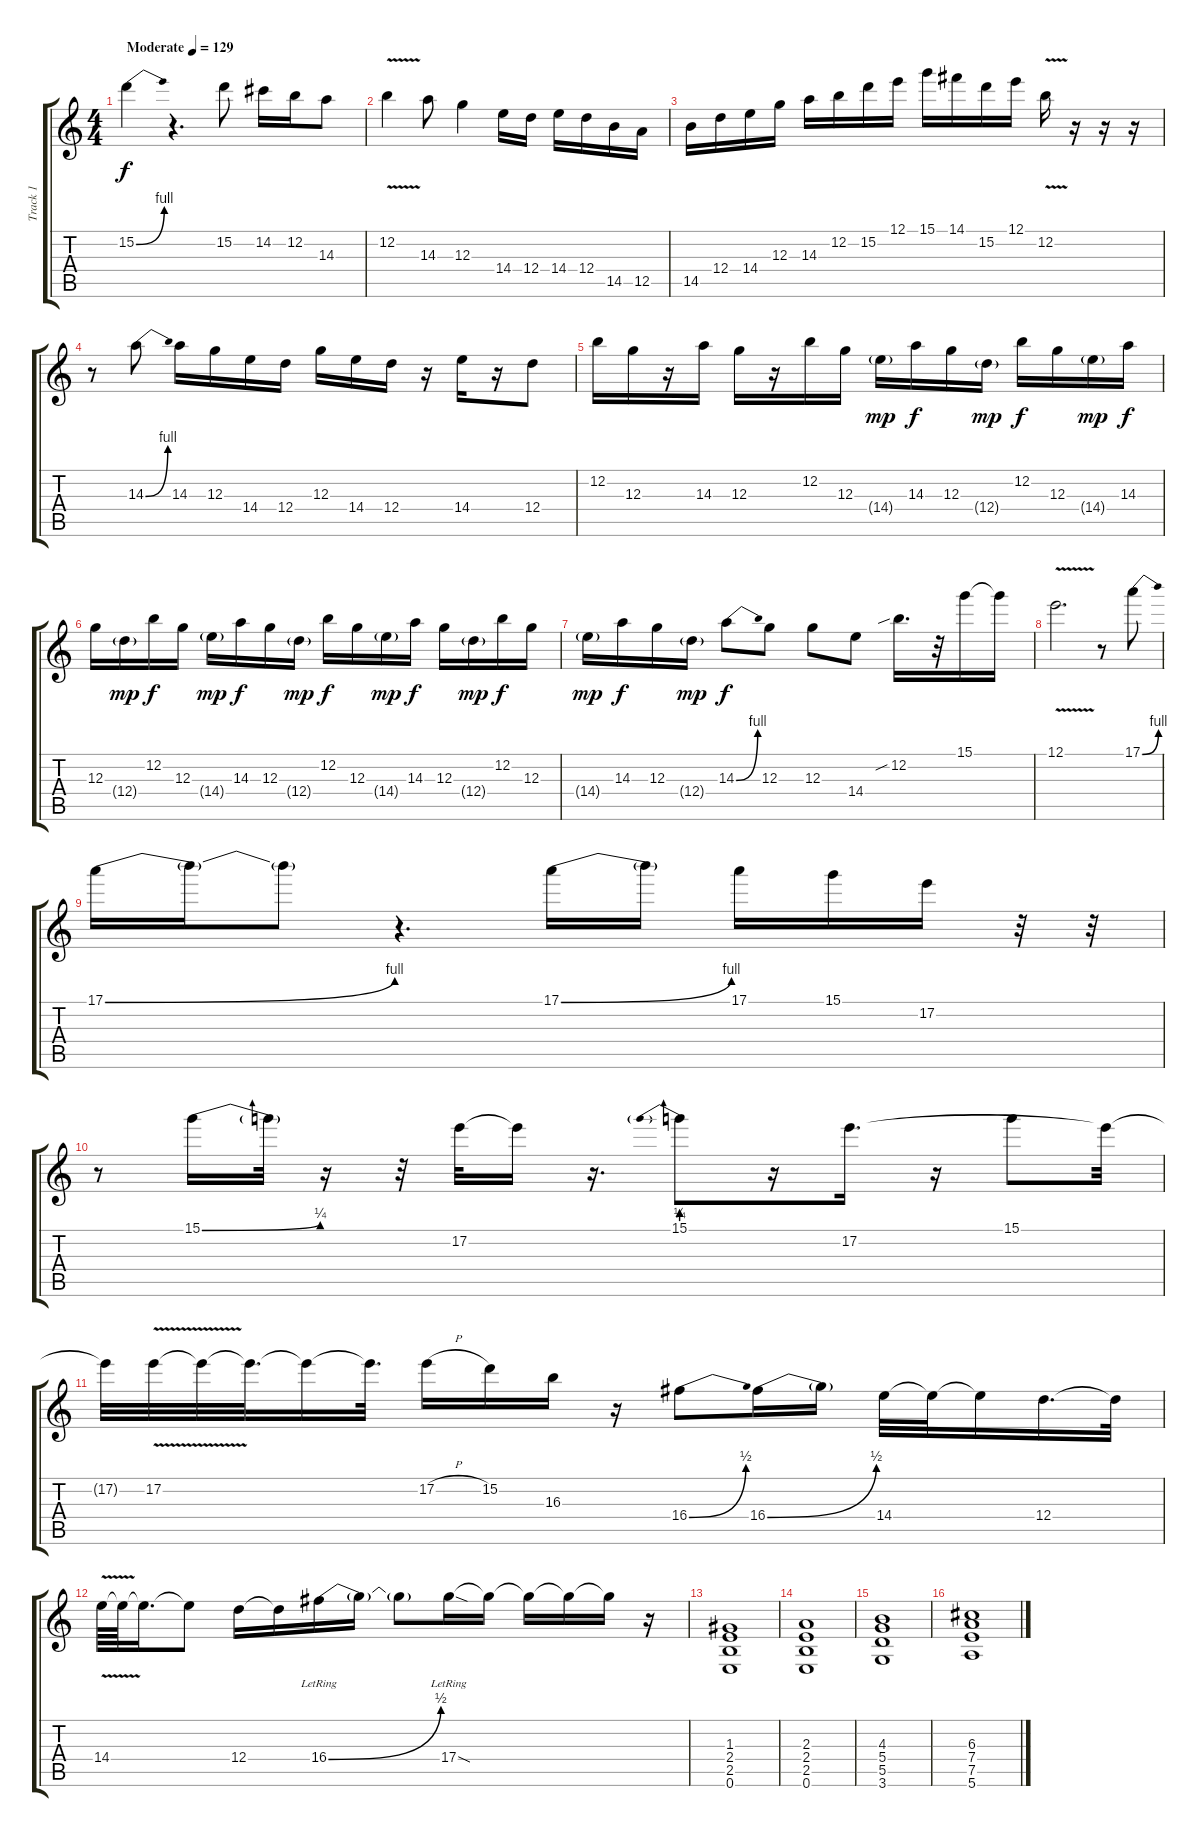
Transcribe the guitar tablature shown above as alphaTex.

\track ("Track 1" "Track 1") {instrument distortionguitar}
\staff {score tabs}
\tuning (E4 B3 G3 D3 A2 E2) {hide}
\ts (4 4)
\tempo (129 "Moderate")
\clef g2
\ks c
15.2{be (bend 0 0 60 4)}.4{dy f instrument distortionguitar} r.4{d} 15.2.8 14.2.16 12.2.16 14.3.8 |
12.2{v}.4 14.3.8 12.3.4 14.4.16 12.4.16 14.4.16 12.4.16 14.5.16 12.5.16 |
14.5.16 12.4.16 14.4.16 12.3.16 14.3.16 12.2.16 15.2.16 12.1.16 15.1.16 14.1.16 15.2.16 12.1.16 12.2{v}.16 r.16 r.16 r.16 |
r.8 14.3{be (bend 0 0 60 4)}.8 14.3.16 12.3.16 14.4.16 12.4.16 12.3.16 14.4.16 12.4.16 r.16 14.4.16 r.16 12.4.8 |
12.2.16 12.3.16 r.16 14.3.16 12.3.16 r.16 12.2.16 12.3.16 14.4{g}.16{dy mp} 14.3.16{dy f} 12.3.16 12.4{g}.16{dy mp} 12.2.16{dy f} 12.3.16 14.4{g}.16{dy mp} 14.3.16{dy f} |
12.3.16 12.4{g}.16{dy mp} 12.2.16{dy f} 12.3.16 14.4{g}.16{dy mp} 14.3.16{dy f} 12.3.16 12.4{g}.16{dy mp} 12.2.16{dy f} 12.3.16 14.4{g}.16{dy mp} 14.3.16{dy f} 12.3.16 12.4{g}.16{dy mp} 12.2.16{dy f} 12.3.16 |
14.4{g}.16{dy mp} 14.3.16{dy f} 12.3.16 12.4{g}.16{dy mp} 14.3{be (bend 0 0 60 4)}.8{dy f} 12.3.8 12.3.8 14.4.8 12.2{sib}.16{d} r.32 15.1.16 15.1{t}.16 |
12.1{v}.2{d} r.8 17.1{be (bend 0 0 60 4)}.8 |
17.1{be (bend 0 0 60 4)}.16 17.1{t}.16 17.1{t}.8 r.4{d} 17.1{be (bend 0 0 60 4)}.16 17.1{t}.16 17.1.16 15.1.16 17.2.16 r.32 r.32 |
r.8 15.1{be (bend 0 0 60 1)}.16 15.1{t}.32 r.16 r.32 17.2.32 17.2{t}.16 r.16{d} 15.1{be (prebend 0 1 60 1)}.8 r.16 17.2.16{d} r.16 15.1.8 17.2{t}.32 |
17.2{t}.32 17.2{v}.32 17.2{t}.32 17.2{t}.32{d} 17.2{t}.16 17.2{t}.32{d} 17.2{h}.16 15.2.16 16.3.16 r.16 16.4{be (bend 0 0 60 2)}.8 16.4{be (bend 0 0 60 2)}.16 16.4{t}.16 14.4.32 14.4{t}.32 14.4{t}.16 12.4.16{d} 12.4{t}.32 |
14.4{v}.64 14.4{t}.64 14.4{t}.16{d} 14.4{t}.8 12.4.16 12.4{t}.16 16.4{be (bend 0 0 60 2) lr}.16 16.4{t}.16 16.4{t}.8 17.4{sod lr}.16 17.4{t}.16 17.4{t}.16 17.4{t}.16 17.4{t}.16 r.16 |
(1.3 2.4 2.5 0.6).1 |
(2.3 2.4 2.5 0.6).1 |
(4.3 5.4 5.5 3.6).1 |
(6.3 7.4 7.5 5.6).1
